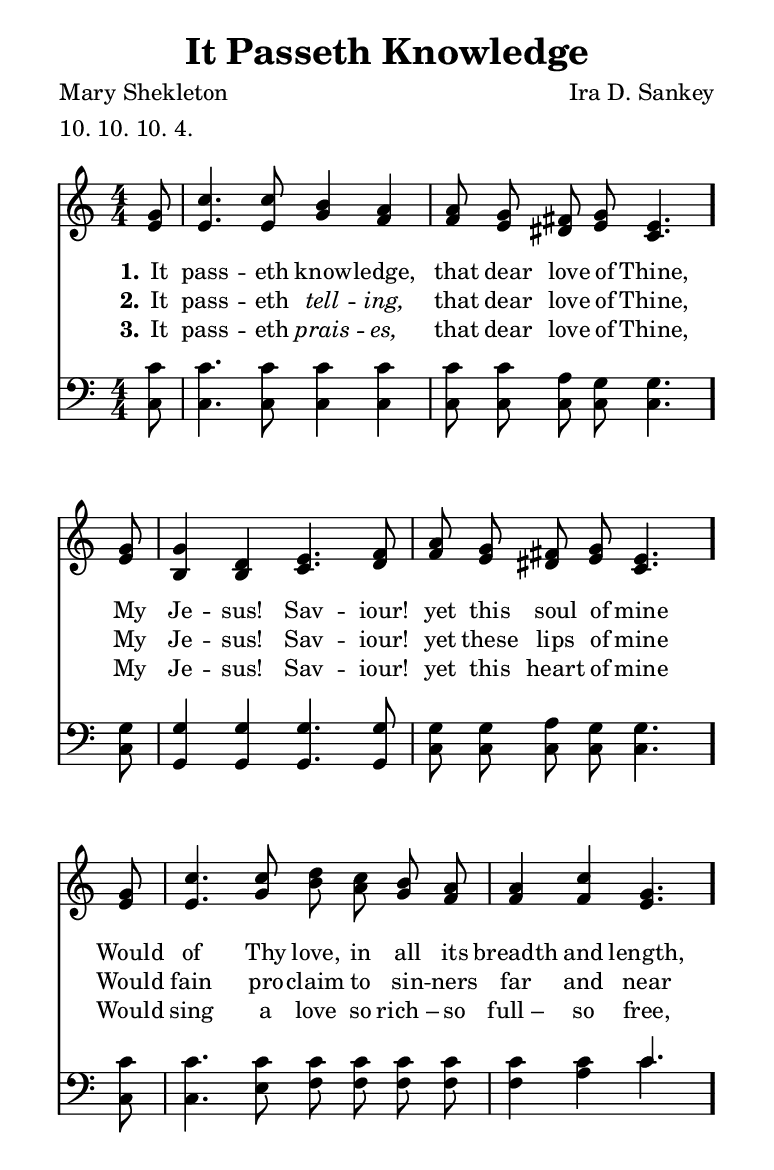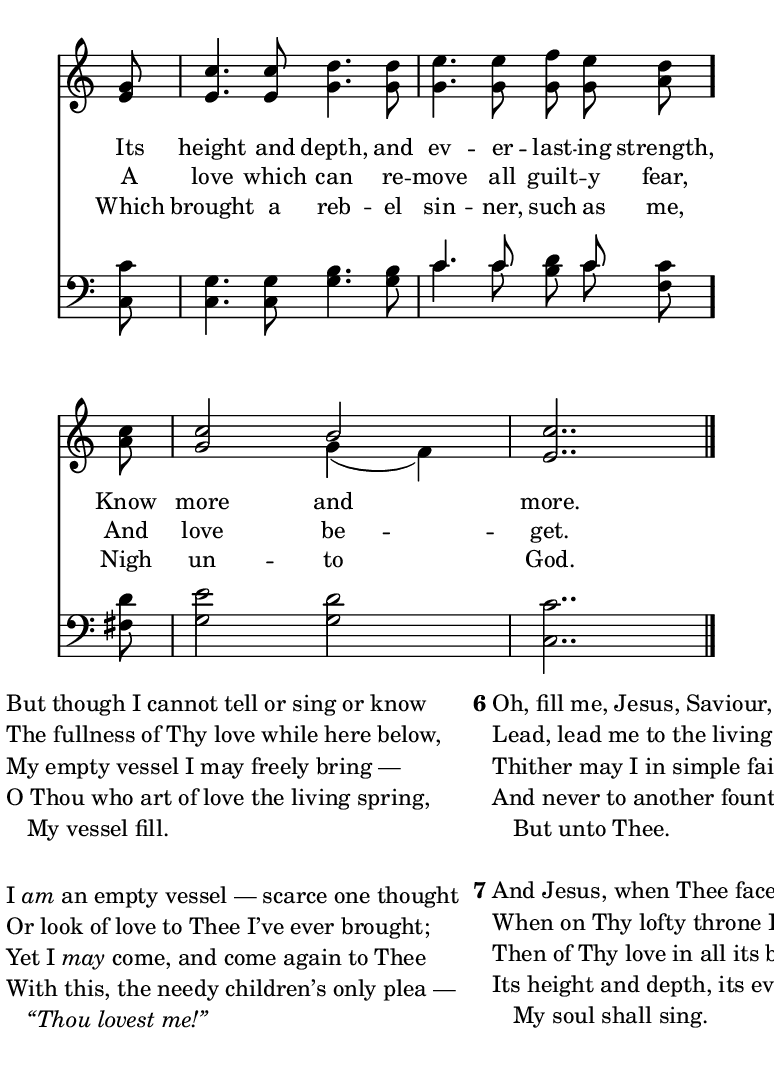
\include "common/global.ily"
\paper {
  \include "common/paper.ily"
  score-markup-spacing.padding = 2
  score-markup-spacing.basic-distance = 2
}

\header{
  hymnnumber = "229"
  title = "It Passeth Knowledge"
  tunename = ""
  meter = "10. 10. 10. 4."
  poet = "Mary Shekleton"
  composer = "Ira D. Sankey"
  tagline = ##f
}

global = {
  \include "common/overrides.ily"
  \override Staff.TimeSignature.style = #'numbered
  \time 4/4
  \override Score.MetronomeMark.transparent = ##t % hide all fermata changes too
  \tempo 4=80
  \key c \major
  \partial 8
  \autoBeamOff
}

patternA = { c8 | c4. c8 c4 c | c8 c c c c4. }
patternB = { c8 | c4 c c4. c8 | c c c c c4. }
patternC = { c8 | c4. c8 c c c c | c4 c c4. }
patternD = { c8 | c4. c8 c4. c8 | c4. c8 c c c }
patternE = { c8 | c2 c2 | c2.. }

notesSoprano = {
\global
\relative c'' {

  g8 | c4. c8 b4 a | a8 g fis g e4.
  g8 | g4 d e4. f8 | a g fis g e4.
  g8 | c4. c8 d c b a | a4 c g4. \eogbreak
  g8 | c4. c8 d4. d8 | e4. e8 f e d
  c8 | c2 b2 | c2..

  \bar "|."

}
}

notesAlto = {
\global
\relative e' {

  \changePitch \patternA { e | e e g f | f e dis e c }
  \changePitch \patternB { e | b b c d | f e dis e c }
  \changePitch \patternC { e | e g b a g f | f f e }
  \changePitch \patternD { e | e e g g | g g g g a }
  a8 | g2 g4( f) e2..

}
}

notesTenor = {
\global
\relative a {

  \changePitch \patternA { c | c c c c | c c a g g }
  \changePitch \patternB { g | g g g g | g g a g g }
  \changePitch \patternC { c | c c c c c c | c c c }
  \changePitch \patternD { c | g g b b | c c d c c }
  \changePitch \patternE { d | e d | c }

}
}

notesBass = {
\global
\relative f {

  \changePitch \patternA { c | c c c c | c c c c c }
  \changePitch \patternB { c | g g g g | c c c c c }
  \changePitch \patternC { c | c e f f f f | f a c }
  \changePitch \patternD { c, | c c g' g | c c b c f, }
  \changePitch \patternE { fis | g g | c, }

}
}

wordsA = \lyricmode {
\set stanza = "1."

It pass -- eth know -- ledge, that dear love of Thine, \bar "."
My Je -- sus! Sav -- iour! yet this soul of mine \bar "."
Would of Thy love, in all its breadth and length, \bar "."
Its height and depth, and ev -- er -- last -- ing strength, \bar "."
Know more and more. \bar "."

}

wordsB = \lyricmode {
\set stanza = "2."

It pass -- eth \italicsOn tell -- ing, \italicsOff that dear love of Thine,
My Je -- sus! Sav -- iour! yet these lips of mine
Would fain pro -- claim to sin -- ners far and near
A love which can re -- move all guilt -- y fear,
And love be -- get.

}

wordsC = \lyricmode {
\set stanza = "3."

It pass -- eth \italicsOn prais -- es, \italicsOff that dear love of Thine,
My Je -- sus! Sav -- iour! yet this heart of mine
Would sing a love so rich_– so full_– so free,
Which brought a reb -- el sin -- ner, such as me,
Nigh un -- to God.

}

wordsD = \markuplist {

\line { But though I cannot tell or sing or know }
\line { The fullness of Thy love while here below, }
\line { My empty vessel I may freely bring — }
\line { O Thou who art of love the living spring, }
\line { { \hspace #2 } My vessel fill. }

}

wordsE = \markuplist {

\line { I \italic am an empty vessel — scarce one thought }
\line { Or look of love to Thee I’ve ever brought; }
\line { Yet I \italic may come, and come again to Thee }
\line { With this, the needy children’s only plea — }
% `\italic { }` would get stripped in getlyrics
\line { { \hspace #2 } \italic “Thou \italic lovest \italic me!” }

}

wordsF = \markuplist {

\line { Oh, fill me, Jesus, Saviour, with Thy love; }
\line { Lead, lead me to the living fount above! }
\line { Thither may I in simple faith draw nigh }
\line { And never to another fountain fly, }
\line { { \hspace #2 } But unto Thee. }

}

wordsG = \markuplist {

\line { And Jesus, when Thee face to face I see, }
\line { When on Thy lofty throne I sit with Thee; }
\line { Then of Thy love in all its breadth and length, }
\line { Its height and depth, its everlasting strength, }
\line { { \hspace #2 } My soul shall sing. }

}

\score {
  \context ChoirStaff <<
    \context Staff = upper <<
      \set Staff.autoBeaming = ##f
      \set ChoirStaff.systemStartDelimiter = #'SystemStartBar
      \set ChoirStaff.printPartCombineTexts = ##f
      \partcombine #'(2 . 9) \notesSoprano \notesAlto
      \context NullVoice = sopranos { \voiceOne << \notesSoprano >> }
      \context Lyrics = one   \lyricsto sopranos \wordsA
      \context Lyrics = two   \lyricsto sopranos \wordsB
      \context Lyrics = three \lyricsto sopranos \wordsC
    >>
    \context Staff = men <<
      \set Staff.autoBeaming = ##f
      \clef bass
      \set ChoirStaff.printPartCombineTexts = ##f
      \partcombine #'(2 . 9) \notesTenor \notesBass
    >>
  >>
  \layout {
    \include "common/layout.ily"
  }
  \midi{
    \include "common/midi.ily"
  }
}

\noPageBreak

\markup { \fill-line {
  \hspace #0.1
  \column {
  \line{ \bold 4 \column { \wordsD } } \combine \null \vspace #1
  \line{ \bold 5 \column { \wordsE } }
  }
  \hspace #0.1
  \column {
  \line{ \bold 6 \column { \wordsF } } \combine \null \vspace #1
  \line{ \bold 7 \column { \wordsG } }
  }
  \hspace #0.1
} }

\version "2.19.49"  % necessary for upgrading to future LilyPond versions.

% vi:set et ts=2 sw=2 ai nocindent syntax=lilypond:
